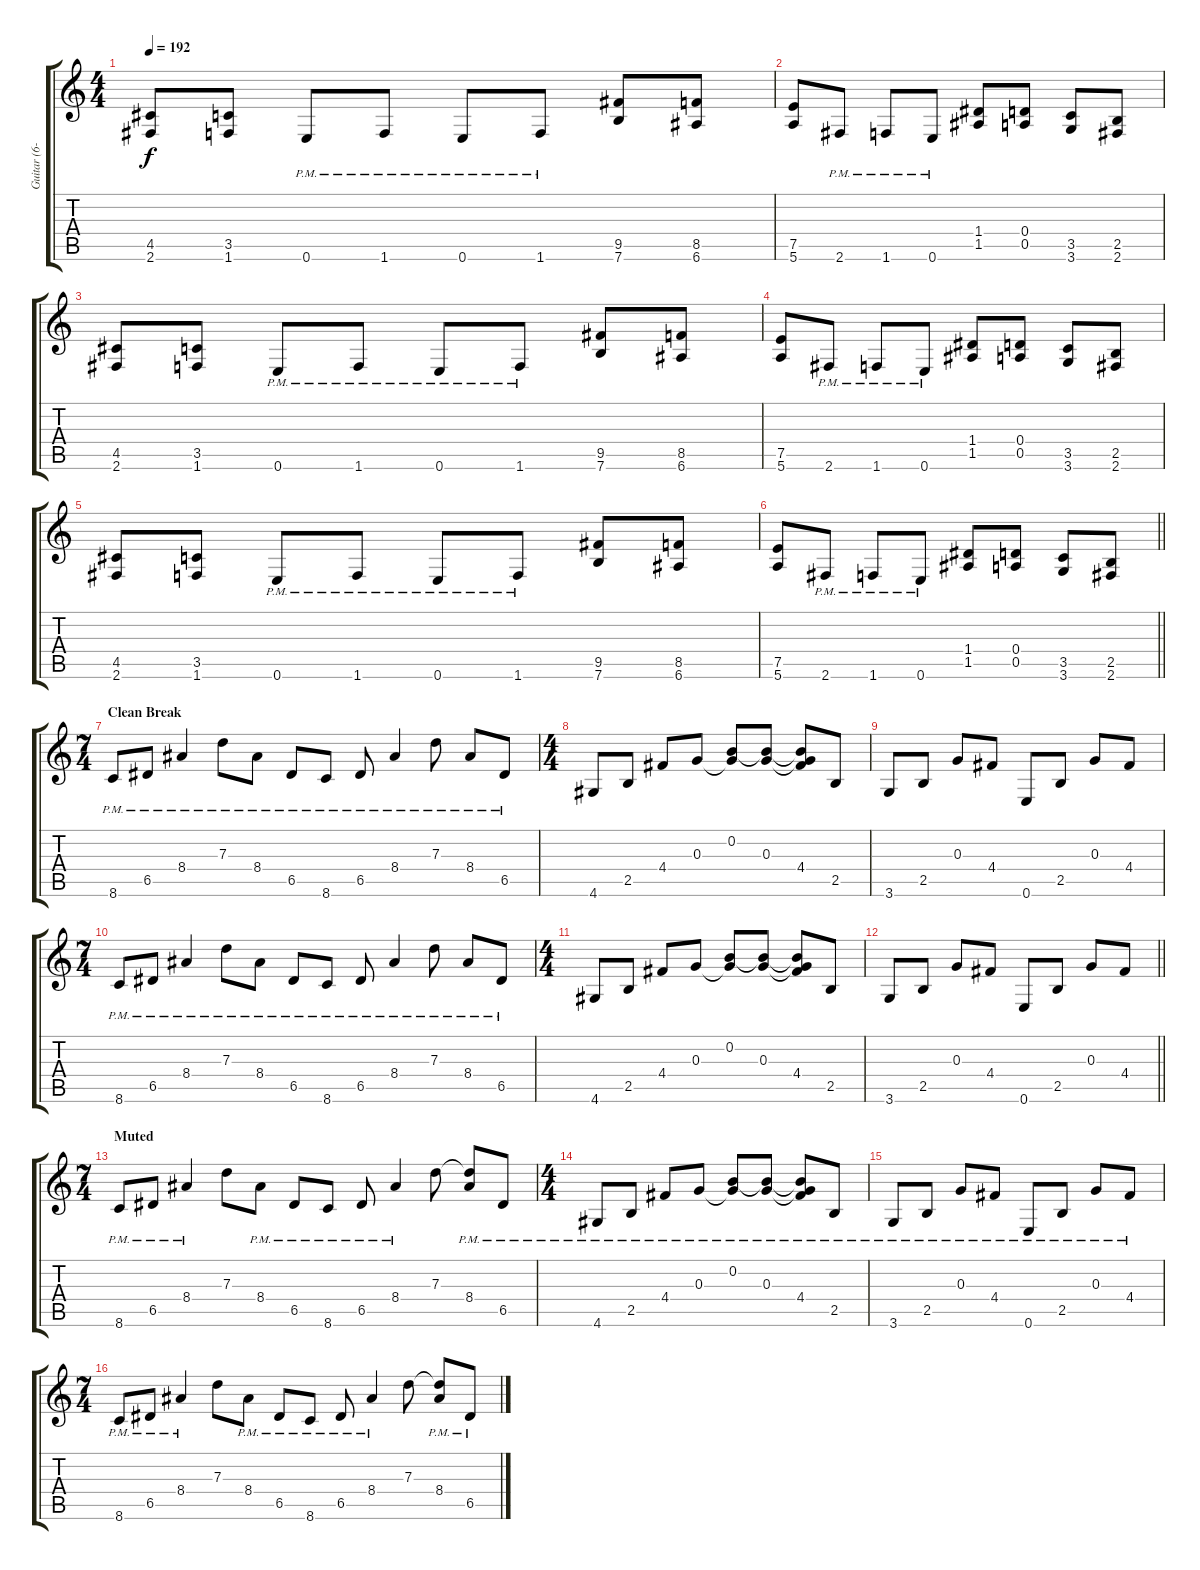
\track ("Guitar (6-string)" "Guitar (6-") {instrument distortionguitar}
\staff {score tabs}
\tuning (E4 B3 G3 D3 A2 E2) {hide}
\ts (4 4)
\tempo 192
\clef g2
\ks c
(4.5 2.6).8{dy f} (3.5 1.6).8 0.6{pm}.8 1.6{pm}.8 0.6{pm}.8 1.6{pm}.8 (9.5 7.6).8 (8.5 6.6).8 |
(7.5 5.6).8 2.6{pm}.8 1.6{pm}.8 0.6{pm}.8 (1.4 1.5).8 (0.4 0.5).8 (3.5 3.6).8 (2.5 2.6).8 |
(4.5 2.6).8 (3.5 1.6).8 0.6{pm}.8 1.6{pm}.8 0.6{pm}.8 1.6{pm}.8 (9.5 7.6).8 (8.5 6.6).8 |
(7.5 5.6).8 2.6{pm}.8 1.6{pm}.8 0.6{pm}.8 (1.4 1.5).8 (0.4 0.5).8 (3.5 3.6).8 (2.5 2.6).8 |
(4.5 2.6).8 (3.5 1.6).8 0.6{pm}.8 1.6{pm}.8 0.6{pm}.8 1.6{pm}.8 (9.5 7.6).8 (8.5 6.6).8 |
\barLineRight lightlight
(7.5 5.6).8 2.6{pm}.8 1.6{pm}.8 0.6{pm}.8 (1.4 1.5).8 (0.4 0.5).8 (3.5 3.6).8 (2.5 2.6).8 |
\ts (7 4)
\section ("" "Clean Break")
8.6{pm}.8 6.5{pm}.8 8.4{pm}.4 7.3{pm}.8 8.4{pm}.8 6.5{pm}.8 8.6{pm}.8 6.5{pm}.8 8.4{pm}.4 7.3{pm}.8 8.4{pm}.8 6.5{pm}.8 |
\ts (4 4)
4.6.8 2.5.8 4.4.8 0.3.8 (0.2 0.3{t}).8 (0.2{t} 0.3).8 (0.2{t} 0.3{t} 4.4).8 2.5.8 |
3.6.8 2.5.8 0.3.8 4.4.8 0.6.8 2.5.8 0.3.8 4.4.8 |
\ts (7 4)
8.6{pm}.8 6.5{pm}.8 8.4{pm}.4 7.3{pm}.8 8.4{pm}.8 6.5{pm}.8 8.6{pm}.8 6.5{pm}.8 8.4{pm}.4 7.3{pm}.8 8.4{pm}.8 6.5{pm}.8 |
\ts (4 4)
4.6.8 2.5.8 4.4.8 0.3.8 (0.2 0.3{t}).8 (0.2{t} 0.3).8 (0.2{t} 0.3{t} 4.4).8 2.5.8 |
\barLineRight lightlight
3.6.8 2.5.8 0.3.8 4.4.8 0.6.8 2.5.8 0.3.8 4.4.8 |
\ts (7 4)
\section ("" "Muted")
8.6{pm}.8 6.5{pm}.8 8.4{pm}.4 7.3.8 8.4{pm}.8 6.5{pm}.8 8.6{pm}.8 6.5{pm}.8 8.4{pm}.4 7.3.8 (7.3{t} 8.4{pm}).8 6.5{pm}.8 |
\ts (4 4)
4.6{pm}.8 2.5{pm}.8 4.4{pm}.8 0.3{pm}.8 (0.2{pm} 0.3{t}).8 (0.2{t} 0.3{pm}).8 (0.2{t} 0.3{t} 4.4{pm}).8 2.5{pm}.8 |
3.6{pm}.8 2.5{pm}.8 0.3{pm}.8 4.4{pm}.8 0.6{pm}.8 2.5{pm}.8 0.3{pm}.8 4.4{pm}.8 |
\ts (7 4)
8.6{pm}.8 6.5{pm}.8 8.4{pm}.4 7.3.8 8.4{pm}.8 6.5{pm}.8 8.6{pm}.8 6.5{pm}.8 8.4{pm}.4 7.3.8 (7.3{t} 8.4{pm}).8 6.5{pm}.8
